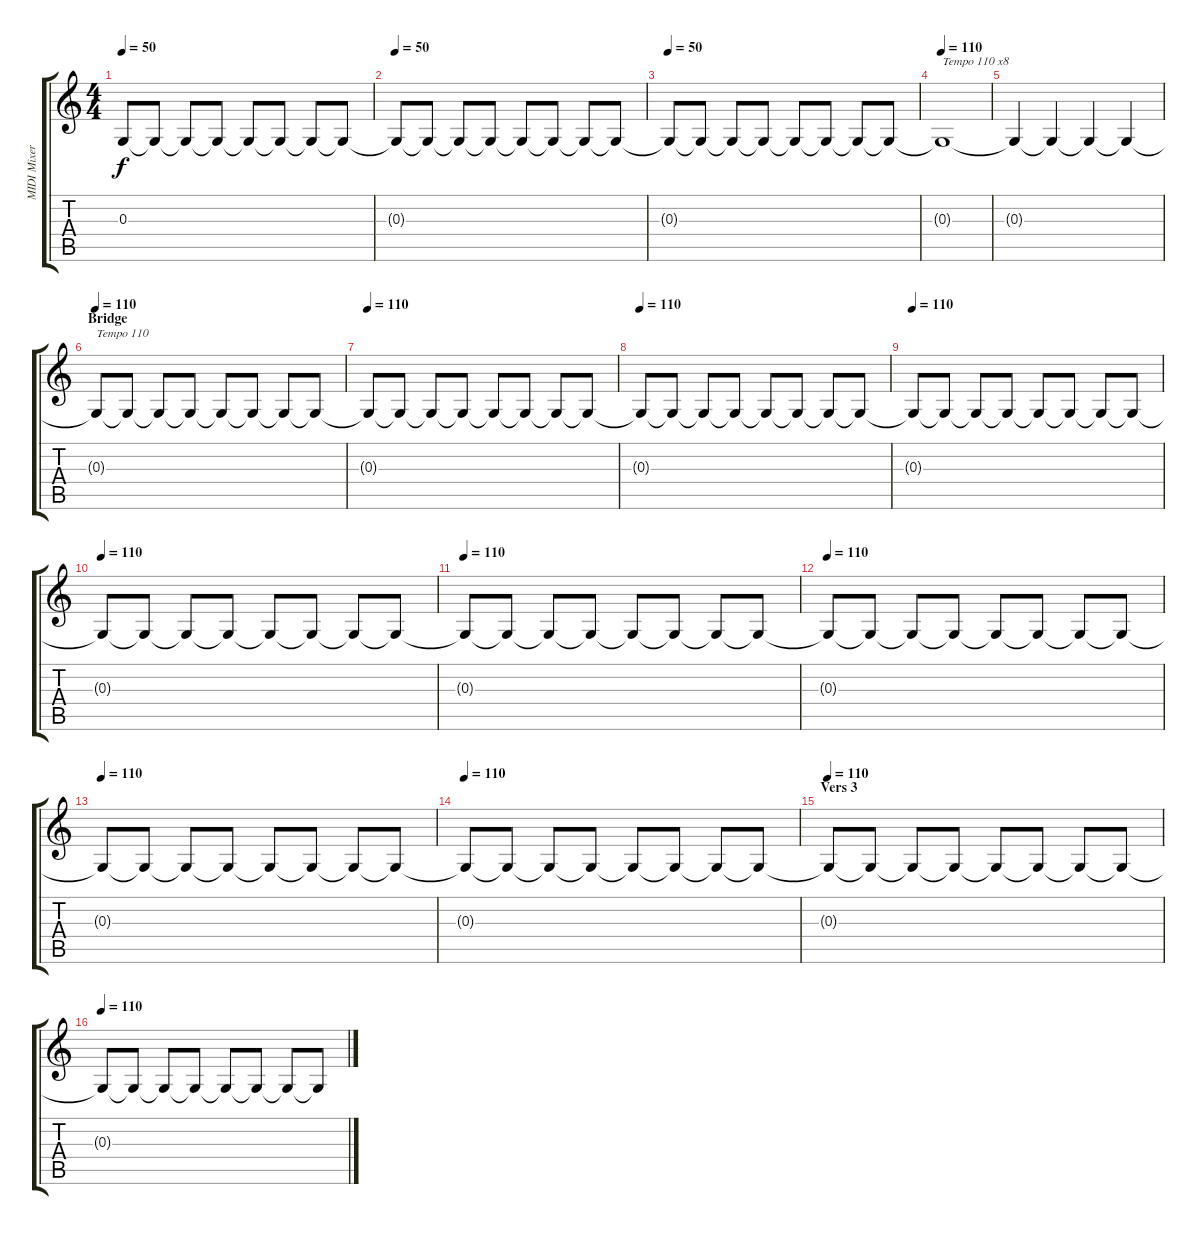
\track ("MIDI Mixer" "MIDI Mixer") {instrument applause}
\staff {score tabs}
\tuning (E4 B3 G3 D3 A2 E2) {hide}
\ts (4 4)
\tempo 50
\clef g2
\ks c
0.3{t}.8{dy f} 0.3{t}.8 0.3{t}.8 0.3{t}.8 0.3{t}.8 0.3{t}.8 0.3{t}.8 0.3{t}.8 |
\tempo 50
0.3{t}.8 0.3{t}.8 0.3{t}.8 0.3{t}.8 0.3{t}.8 0.3{t}.8 0.3{t}.8 0.3{t}.8 |
\tempo 50
0.3{t}.8 0.3{t}.8 0.3{t}.8 0.3{t}.8 0.3{t}.8 0.3{t}.8 0.3{t}.8 0.3{t}.8 |
\tempo 110
0.3{t}.1{txt "Tempo 110 x8"} |
0.3{t}.4 0.3{t}.4 0.3{t}.4 0.3{t}.4 |
\section ("" "Bridge")
\tempo 110
0.3{t}.8{txt "Tempo 110"} 0.3{t}.8 0.3{t}.8 0.3{t}.8 0.3{t}.8 0.3{t}.8 0.3{t}.8 0.3{t}.8 |
\tempo 110
0.3{t}.8 0.3{t}.8 0.3{t}.8 0.3{t}.8 0.3{t}.8 0.3{t}.8 0.3{t}.8 0.3{t}.8 |
\tempo 110
0.3{t}.8 0.3{t}.8 0.3{t}.8 0.3{t}.8 0.3{t}.8 0.3{t}.8 0.3{t}.8 0.3{t}.8 |
\tempo 110
0.3{t}.8 0.3{t}.8 0.3{t}.8 0.3{t}.8 0.3{t}.8 0.3{t}.8 0.3{t}.8 0.3{t}.8 |
\tempo 110
0.3{t}.8 0.3{t}.8 0.3{t}.8 0.3{t}.8 0.3{t}.8 0.3{t}.8 0.3{t}.8 0.3{t}.8 |
\tempo 110
0.3{t}.8 0.3{t}.8 0.3{t}.8 0.3{t}.8 0.3{t}.8 0.3{t}.8 0.3{t}.8 0.3{t}.8 |
\tempo 110
0.3{t}.8 0.3{t}.8 0.3{t}.8 0.3{t}.8 0.3{t}.8 0.3{t}.8 0.3{t}.8 0.3{t}.8 |
\tempo 110
0.3{t}.8 0.3{t}.8 0.3{t}.8 0.3{t}.8 0.3{t}.8 0.3{t}.8 0.3{t}.8 0.3{t}.8 |
\tempo 110
0.3{t}.8 0.3{t}.8 0.3{t}.8 0.3{t}.8 0.3{t}.8 0.3{t}.8 0.3{t}.8 0.3{t}.8 |
\section ("" "Vers 3")
\tempo 110
0.3{t}.8 0.3{t}.8 0.3{t}.8 0.3{t}.8 0.3{t}.8 0.3{t}.8 0.3{t}.8 0.3{t}.8 |
\tempo 110
0.3{t}.8 0.3{t}.8 0.3{t}.8 0.3{t}.8 0.3{t}.8 0.3{t}.8 0.3{t}.8 0.3{t}.8
